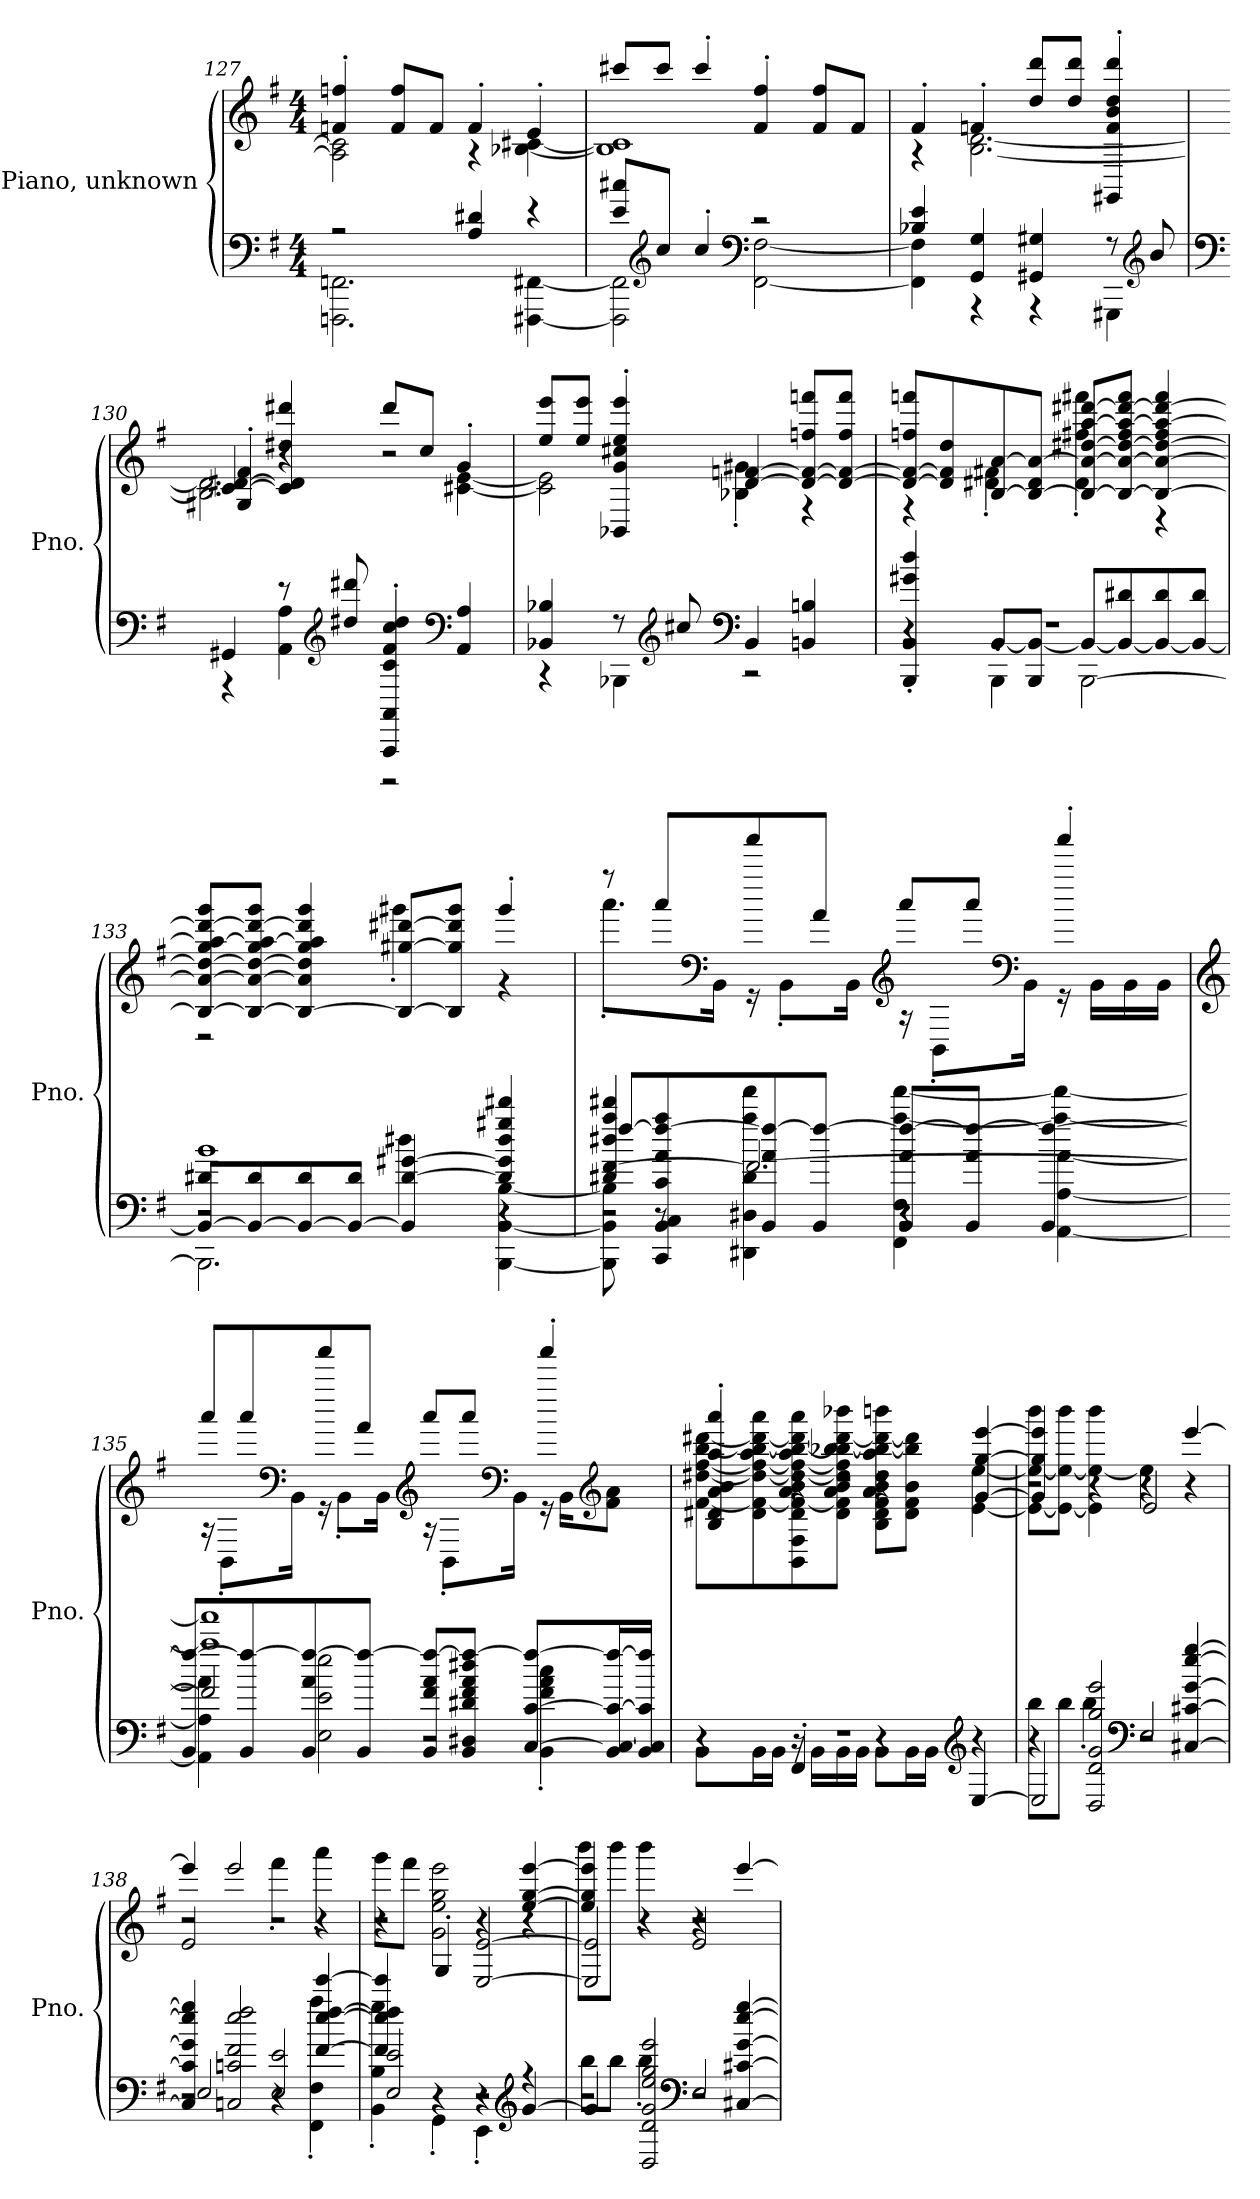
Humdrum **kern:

**kern	**kern
*part1	*part1
*staff2	*staff1
*I"Piano, unknown	*
*I'Pno.	*
*clefF4	*clefG2
*k[f#]	*k[f#]
*M4/4	*M4/4
=127	=127
*^	*^
2r	2.FFFn\ 2.FFn\	4fn/' 4ffn/'	2A\] 2c\]
.	.	8f/ 8ff/L	.
.	.	8f/J	.
4A/ 4d#X/	.	4f'/	4r
4r	[4FFF#X\ [4FF#X\	4e'/	[4B-X\ [4c#X\
=128	=128	=128	=128
8e/ 8cc#X/L	2FFF#\] 2FF#\]	8ccc#X/L	1B-] 1c#]
*clefG2	*	*	*
8cc#/J	.	8ccc#/J	.
4cc#'/	.	4ccc#'/	.
*clefF4	*	*	*
2r	[2FF#\ [2F#\	4f#/' 4ff#/'	.
.	.	8f#/ 8ff#/L	.
.	.	8f#/J	.
!!LO:PB:g=z	!!
=129	=129	=129	=129
4B-X/ 4e/	4FF#\] 4F#\]	4f#'/	4r
4GG/ 4G/	4r	4fn'/	[2.B\ [2.d\
4GG#X/ 4G#X/	4r	8dd/ 8ddd/L	.
.	.	8dd/ 8ddd/J	.
8r	4GGG#X\	4GG#X/' 4f/' 4b/' 4dd/' 4ddd/'	.
*clefG2	*	*	*
8b/	.	.	.
*	*	*v	*v
=130	=130	=130
*clefF4	*	*
*	*	*^
*	*	*	*^
4GG#X/	4r	[4c/ [4d#X/	2.B\] 2.d\]	4G#X/' 4f#/'
8r	4AA\ 4A\	4c/] 4d#/] 4dd#X/ 4ddd#X/	.	4r
*clefG2	*	*	*	*
8dd#X/ 8ddd#X/	.	.	.	.
4AAA/' 4AA/' 4c/' 4f#/' 4cc/' 4dd#/'	2r	8ddd#/L	.	2r
.	.	8cc/J	.	.
*clefF4	*	*	*	*
4AA/ 4A/	.	4g'/	[4c#X\ [4e\	.
*	*	*	*v	*v
=131	=131	=131	=131
4BB-X/ 4B-X/	4r	8ee/ 8eee/L	2c#\] 2e\]
.	.	8ee/ 8eee/J	.
8r	4BBB-X\	4BB-X/' 4g/' 4cc#X/' 4ee/' 4eee/'	.
*clefG2	*	*	*
8cc#X/	.	.	.
*clefF4	*	*	*
4BB-/	2r	[4d/ [4fn/	4B-X\' 4g#X\'
4BBn/ 4Bn/	.	8d/_ 8f/_ 8ffn/ 8fffn/L	4r
.	.	8d/_ 8f/_ 8ff/ 8fff/J	.
!!LO:LB:g=z	!!
=132	=132	=132	=132
*	*^	*	*
1r	4BBB/' 4BB/' 4g#X/' 4dd/'	4r	8d/_ 8f/_ 8ffn/ 8fffn/L	4r
.	.	.	8d/] 8f/] 8dd/	.
.	[8BB/L	4BBB'\	[8B/ [8a/	4d#X\' 4f#X\'
.	8BBB/ 8BB/_J	.	8B/_ 8d#/ 8a/_J	.
.	8BB/L_	[2BBB\	8B/_ 8a/_ [8dd#X/ [8aa/ [8ddd#X/L	4d#\' 4ff#X\' 4fff#X\'
.	8BB/_ 8d#X/	.	8B/_ 8a/_ 8dd#/_ 8ff#/ 8aa/_ 8ddd#/_ 8fff#/J	.
.	8BB/_ 8d#/	.	4B/_ 4a/_ 4dd#/_ 4ff#/ 4aa/_ 4ddd#/_ 4fff#/	4r
.	8BB/_ 8d#/J	.	.	.
=133	=133	=133	=133	=133
*	*	*^	*	*
1b	2r	8BB/_ 8d#X/L	2.BBB\]	8B/_ 8a/_ 8dd#/_ 8gg/ 8aa/_ 8ddd#/_ 8ggg/L	2r
.	.	8BB/_ 8d#/	.	8B/_ 8a/_ 8dd#/_ 8gg/ 8aa/_ 8ddd#/_ 8ggg/J	.
.	.	8BB/_ 8d#/	.	4B/_ 4a/] 4dd#/] 4gg/ 4aa/] 4ddd#/] 4ggg/	.
.	.	8BB/_ 8d#/J	.	.	.
.	4dd#X\	4BB/] [4d#/ [4g#X/	.	8B/_ [8gg#X/ [8ddd#X/L	4ggg#X'\
.	.	.	.	8B/] 8gg#/] 8ddd#/] 8ggg#/J	.
.	4r	4d#/] 4g#/] 4dd#/ 4gg#X/ 4ddd#X/	[4BBB\ [4BB\ [4B\	4ggg#'/	4r
!!LO:LB:g=z	!!
=134	=134	=134	=134	=134	=134
4d#X/ [4f#/ 4dd#X/ 4aa/ 4ddd#X/	2r	[8ff#/L	8BBB\] 8BB\] 8B\]	8r	8.aaa'\L
.	.	8CC/ 8BB/ 8C/ 8c/ 8a/ 8ff#/_ 8aa/	8r	8aaa/L	.
*	*	*	*	*clefF4	*
.	.	.	.	.	16BB\Jk
2.f#/_	.	8BB/ 8a/ 8ff#/_	4DD#X\ 4D#X\ 4d#\ 4aa\ 4fff#\	8aaa/	16r
.	.	.	.	.	8BB'\L
.	.	8BB/ 8ff#/_J	.	8a/J	.
.	.	.	.	.	16BB\Jk
*	*	*	*	*clefG2	*
.	4r	8BB/ 8a/ 8ff#/_L	4FF#\ 4F#\ [4aa\ [4fff#\	8aaa/L	16r
.	.	.	.	.	8BB'\L
.	.	8BB/ 8a/ 8ff#/_J	.	8aaa/J	.
*	*	*	*	*clefF4	*
.	.	.	.	.	16BB\Jk
.	[4AA\ [4A\ [4a\	4BB/ 4ff#/_	4aa\_ 4fff#\_	4aaa'/	16r
.	.	.	.	.	16BB\LL
.	.	.	.	.	16BB\
.	.	.	.	.	16BB\JJ
!!LO:LB:g=z	!!
=135	=135	=135	=135	=135	=135
*	*	*	*	*clefG2	*
2f#/]	4AA\] 4A\] 4a\]	8BB/ 8ff#/_L	1aa] 1fff#]	8aaa/L	16r
.	.	.	.	.	8BB'\L
.	.	8BB/ 8ff#/_	.	8aaa/	.
*	*	*	*	*clefF4	*
.	.	.	.	.	16BB\Jk
.	2E\ 2e\ 2ee\	8BB/ 8a/ 8ff#/_	.	8aaa/	16r
.	.	.	.	.	8BB'\L
.	.	8BB/ 8ff#/_J	.	8a/J	.
.	.	.	.	.	16BB\Jk
*	*	*	*	*clefG2	*
2r	.	8BB/ 8f#/ 8a/ 8ff#/_L	.	8aaa/L	16r
.	.	.	.	.	8BB'\L
.	.	8BB/ 8D#X/ 8d#X/ 8f#/ 8a/ 8dd#X/ 8ff#/_J	.	8aaa/J	.
*	*	*	*	*clefF4	*
.	.	.	.	.	16BB\Jk
.	4BB\' 4f#\' 4a\' 4cc\'	[8C/ [8c/ 8ff#/_L	.	4aaa'/	16r
.	.	.	.	.	16BB\KL
*	*	*	*	*clefG2	*
.	.	16BB/ 16C/_ 16c/_ 16ff#/_L	.	.	8f#\ 8a\J
.	.	16BB/ 16C/] 16c/] 16ff#/]JJ	.	.	.
*	*	*v	*v	*	*
=136	=136	=136	=136	=136
*	*	*	*	*^
1r	8BB\L	4r	1r	[8f#\ [8dd#X\ [8ff#\ [8bb\ [8ddd#X\L	4B/' 4d#X/' 4a/' 4b/' 4aa/' 4aaa/'
.	16BB\L	.	.	8d#\ 8f#\_ 8dd#\_ 8ff#\_ 8aa\ 8bb\_ 8ddd#\_ 8aaa\	.
.	16BB\JJ	.	.	.	.
.	16r	4FF#'/	.	8BB\ 8F#\ 8d#\ 8f#\_ 8a\ 8b\ 8dd#\_ 8ff#\_ 8aa\ 8bb\_ 8ddd#\_ 8aaa\	4r
.	16BB\LL	.	.	.	.
.	16BB\	.	.	8d#\ 8f#\] 8a\ 8b\ 8dd#\] 8ff#\] 8bb-X\ 8bb\_ 8ddd#\_ 8bbb-X\J	.
.	16BB\JJ	.	.	.	.
.	8BB\L	4r	.	8B\ 8d#\ 8f#\ 8a\ 8b\ 8dd#\ 8aa\ 8bb\_ 8ddd#\_ 8bbbn\L	4r
.	16BB\L	.	.	8d#\ 8f#\ 8b\ 8bb\] 8ddd#\]J	.
.	16BB\JJ	.	.	.	.
*clefG2	*	*	*	*	*
.	4r	[4E/	.	[4e\ [4ee\	[4g/ [4gg/ [4eee/
!!LO:LB:g=z	!!	!!
=137	=137	=137	=137	=137	=137
4r	8bb\L	2E/]	2r	8e\_ 8ee\_ 8bbb\L	4g/] 4gg/] 4eee/]
.	8bb\J	.	.	8e\_ 8ee\_ 8bbb\J	.
2D/ 2d/ 2g/ 2gg/ 2eee/	4bb'\	.	.	4e\] 4ee\_ 4bbb\	4r
*clefF4	*	*	*	*	*
.	2r	2E/	4r	4ee\]	2e/
[4C#X/ [4c#X/ [4g/ [4ee/ [4gg/	.	.	[4eee/	4r	.
=138	=138	=138	=138	=138	=138
4C#/] 4c#/] 4g/] 4ee/] 4gg/]	2r	2E/	4eee/]	2r	2e/
2Cn/ 2cn/ 2f#/ 2ee/ 2ff#/	.	.	2eee/	.	.
.	4r	2E/ 2e/	.	4fff#'\	2r
[4f#/ [4ee/ [4ff#/ [4eee/	4FF#\' 4F#\' 4aa\'	.	4r	4aaa'\	.
=139	=139	=139	=139	=139	=139
4f#/] 4ee/] 4ff#/] 4eee/]	4BB\' 4B\' 4gg\'	2E/ 2e/	2r	8ggg\L	4r
.	.	.	.	8fff#\J	.
4r	4GG'\	.	.	2g\ 2ee\ 2gg\ 2eee\	4G'/
2r	4EE'\	4r	4r	.	[2E/ [2e/
*clefG2	*	*	*	*	*
.	4r	[4g/	[4ee/ [4gg/ [4eee/	4r	.
=140	=140	=140	=140	=140	=140
2r	8bb\L	4g/]	4ee/] 4gg/] 4eee/]	8bbb\L	2E/] 2e/]
.	8bb\J	.	.	8bbb\J	.
.	4bb'\	2D/ 2d/ 2g/ 2ee/ 2gg/ 2eee/	4r	4bbb'\	.
*clefF4	*	*	*	*	*
2E/	2r	.	4r	2r	2e/
.	.	[4C#X/ [4c#X/ [4g/ [4ee/ [4gg/	[4eee/	.	.
*v	*v	*v	*	*	*
*	*v	*v	*v
=	=
*-	*-
